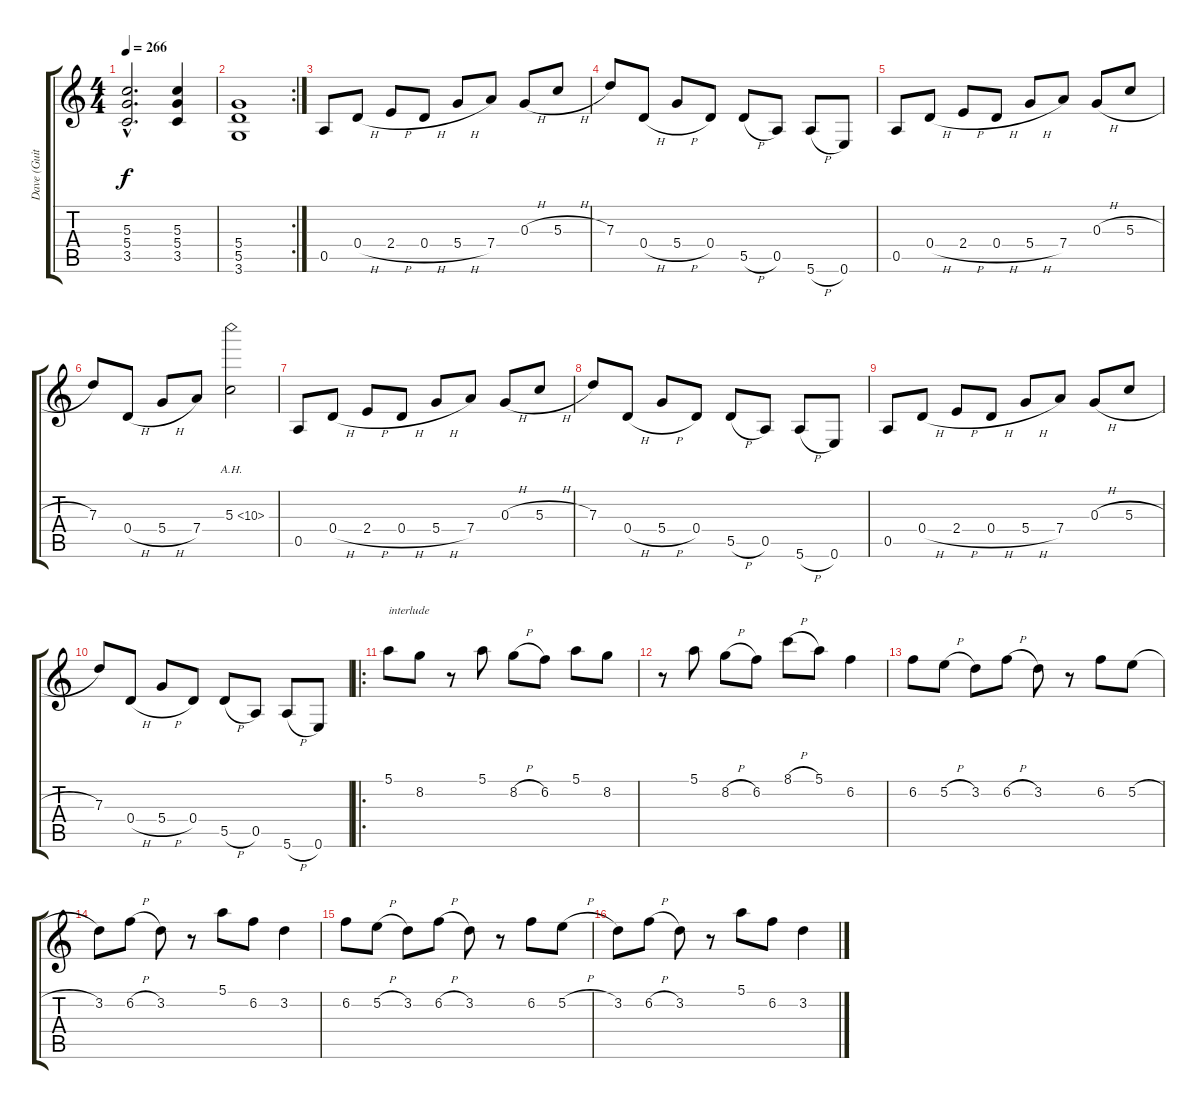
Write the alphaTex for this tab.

\track ("Dave (Guitar 1)" "Dave (Guit") {instrument distortionguitar}
\staff {score tabs}
\tuning (E4 B3 G3 D3 A2 E2) {hide}
\ts (4 4)
\tempo 266
\clef g2
\ks c
(5.3{hac} 5.4{hac} 3.5{hac}).2{d dy f} (5.3 5.4 3.5).4 |
\rc 2
(5.4 5.5 3.6).1 |
0.5.8 0.4{h}.8 2.4{h}.8 0.4{h}.8 5.4{h}.8 7.4.8 0.3{h}.8 5.3{h}.8 |
7.3.8 0.4{h}.8 5.4{h}.8 0.4.8 5.5{h}.8 0.5.8 5.6{h}.8 0.6.8 |
0.5.8 0.4{h}.8 2.4{h}.8 0.4{h}.8 5.4{h}.8 7.4.8 0.3{h}.8 5.3{h}.8 |
7.3.8 0.4{h}.8 5.4{h}.8 7.4.8 5.3{ah 5}.2 |
0.5.8 0.4{h}.8 2.4{h}.8 0.4{h}.8 5.4{h}.8 7.4.8 0.3{h}.8 5.3{h}.8 |
7.3.8 0.4{h}.8 5.4{h}.8 0.4.8 5.5{h}.8 0.5.8 5.6{h}.8 0.6.8 |
0.5.8 0.4{h}.8 2.4{h}.8 0.4{h}.8 5.4{h}.8 7.4.8 0.3{h}.8 5.3{h}.8 |
7.3.8 0.4{h}.8 5.4{h}.8 0.4.8 5.5{h}.8 0.5.8 5.6{h}.8 0.6.8 |
\ro
5.1.8{txt "interlude"} 8.2.8 r.8 5.1.8 8.2{h}.8 6.2.8 5.1.8 8.2.8 |
r.8 5.1.8 8.2{h}.8 6.2.8 8.1{h}.8 5.1.8 6.2.4 |
6.2.8 5.2{h}.8 3.2.8 6.2{h}.8 3.2.8 r.8 6.2.8 5.2{h}.8 |
3.2.8 6.2{h}.8 3.2.8 r.8 5.1.8 6.2.8 3.2.4 |
6.2.8 5.2{h}.8 3.2.8 6.2{h}.8 3.2.8 r.8 6.2.8 5.2{h}.8 |
3.2.8 6.2{h}.8 3.2.8 r.8 5.1.8 6.2.8 3.2.4
